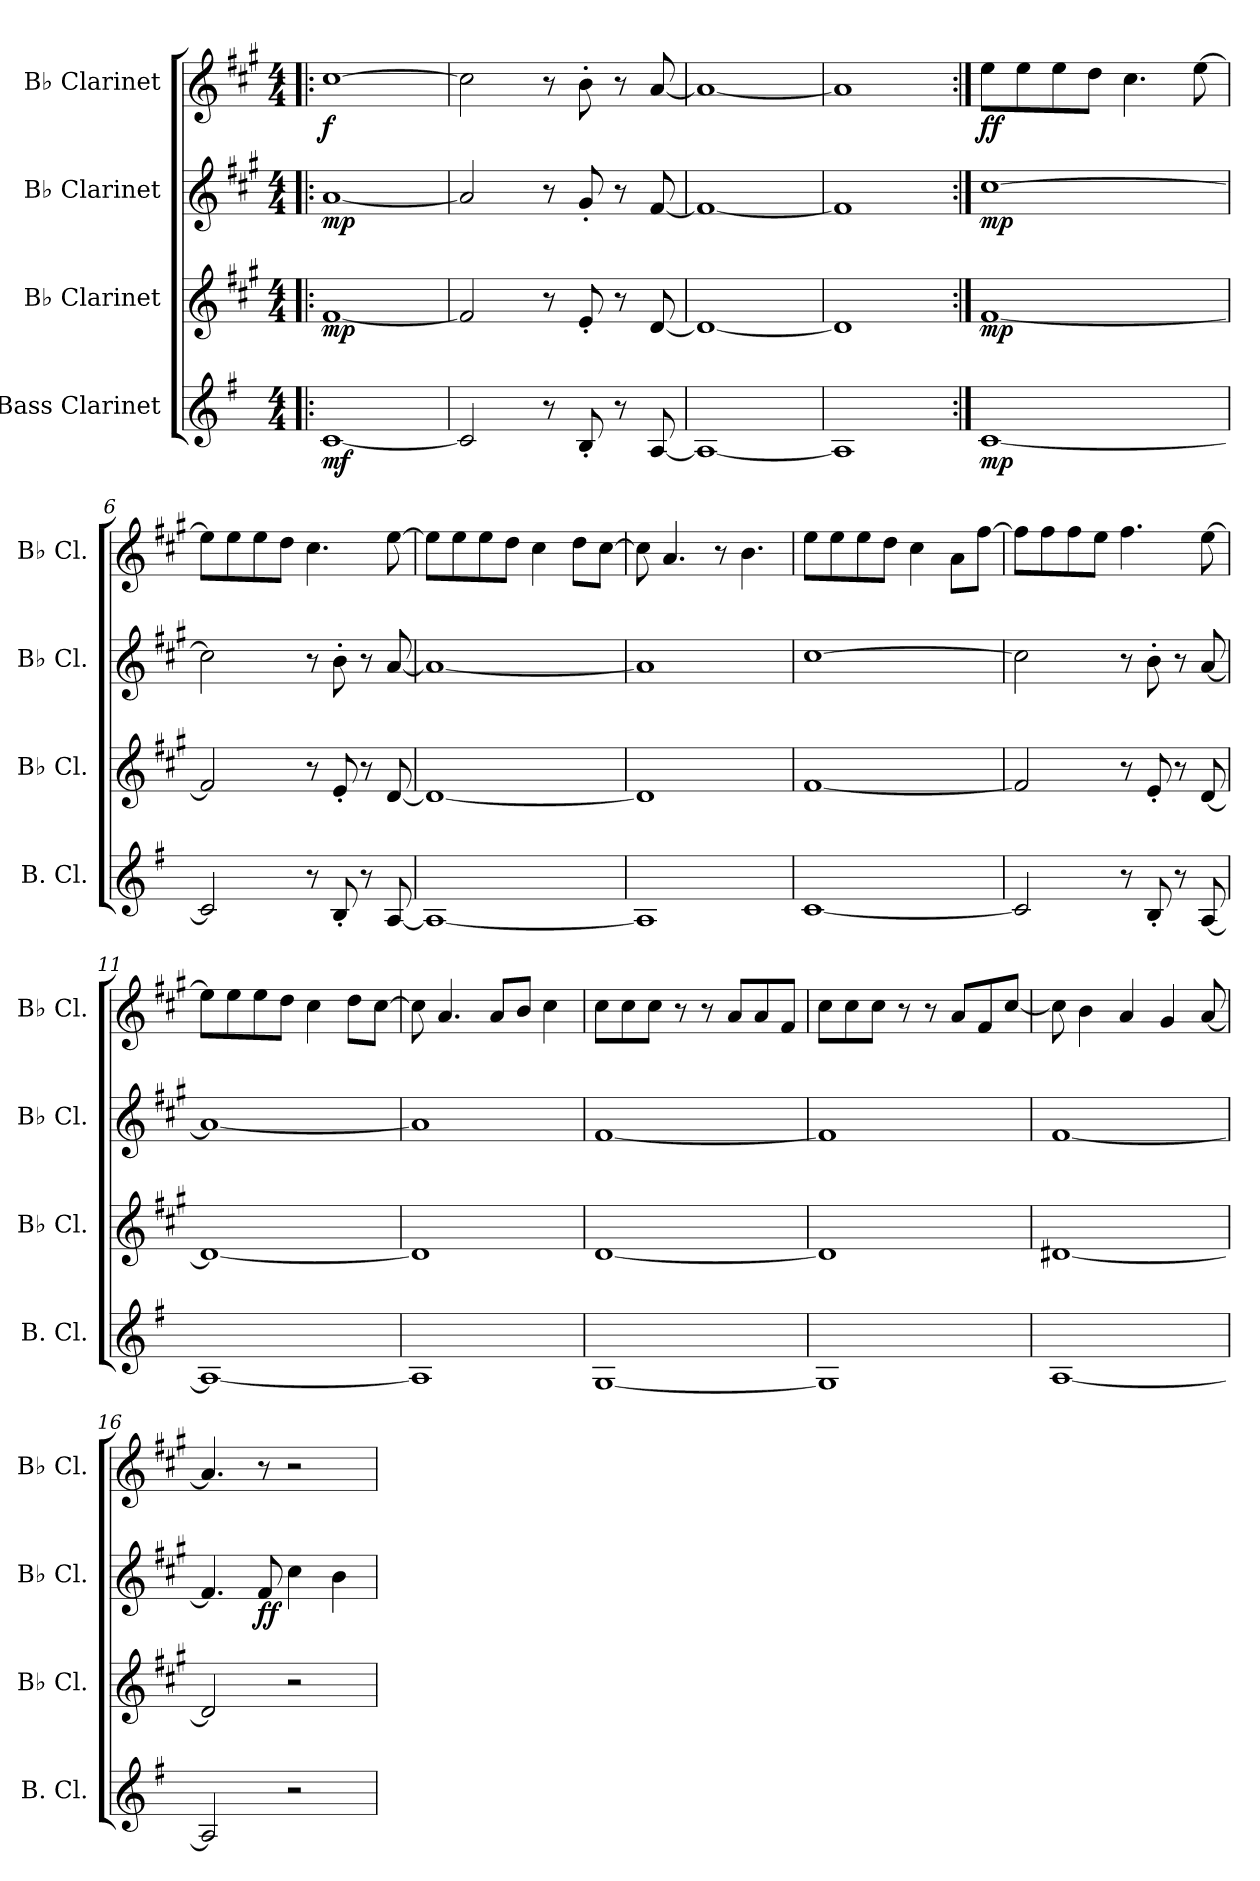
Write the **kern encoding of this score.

**kern	**dynam	**kern	**dynam	**kern	**dynam	**kern	**dynam
*part4	*part4	*part3	*part3	*part2	*part2	*part1	*part1
*staff4	*staff4	*staff3	*staff3	*staff2	*staff2	*staff1	*staff1
*I"Bass Clarinet	*	*I"B♭ Clarinet	*	*I"B♭ Clarinet	*	*I"B♭ Clarinet	*
*I'B. Cl.	*	*I'B♭ Cl.	*	*I'B♭ Cl.	*	*I'B♭ Cl.	*
*clefG2	*	*clefG2	*	*clefG2	*	*clefG2	*
*ITrd8c14	*	*ITrd1c2	*	*ITrd1c2	*	*ITrd1c2	*
*k[f#]	*	*k[f#]	*	*k[f#]	*	*k[f#]	*
*M4/4	*	*M4/4	*	*M4/4	*	*M4/4	*
*MM122	*	*MM122	*	*MM122	*	*MM122	*
=1!|:	=1!|:	=1!|:	=1!|:	=1!|:	=1!|:	=1!|:	=1!|:
!	!LO:DY:b	!	!LO:DY:b	!	!LO:DY:b	!	!LO:DY:b
[1C	mf	[1e	mp	[1g	mp	[1b	f
=2	=2	=2	=2	=2	=2	=2	=2
2C/]	.	2e/]	.	2g/]	.	2b\]	.
8r	.	8r	.	8r	.	8r	.
8BB'/	.	8d'/	.	8f#'/	.	8a'\	.
8r	.	8r	.	8r	.	8r	.
[8AA/	.	[8c/	.	[8e/	.	[8g/	.
=3	=3	=3	=3	=3	=3	=3	=3
1AA_	.	1c_	.	1e_	.	1g_	.
=4	=4	=4	=4	=4	=4	=4	=4
1AA]	.	1c]	.	1e]	.	1g]	.
=5:|!	=5:|!	=5:|!	=5:|!	=5:|!	=5:|!	=5:|!	=5:|!
!	!LO:DY:b	!	!LO:DY:b	!	!LO:DY:b	!	!LO:DY:b
[1C	mp	[1e	mp	[1b	mp	8dd\L	ff
.	.	.	.	.	.	8dd\	.
.	.	.	.	.	.	8dd\	.
.	.	.	.	.	.	8cc\J	.
.	.	.	.	.	.	4.b\	.
.	.	.	.	.	.	[8dd\	.
=6	=6	=6	=6	=6	=6	=6	=6
2C/]	.	2e/]	.	2b\]	.	8dd\L]	.
.	.	.	.	.	.	8dd\	.
.	.	.	.	.	.	8dd\	.
.	.	.	.	.	.	8cc\J	.
8r	.	8r	.	8r	.	4.b\	.
8BB'/	.	8d'/	.	8a'\	.	.	.
8r	.	8r	.	8r	.	.	.
[8AA/	.	[8c/	.	[8g/	.	[8dd\	.
=7	=7	=7	=7	=7	=7	=7	=7
1AA_	.	1c_	.	1g_	.	8dd\L]	.
.	.	.	.	.	.	8dd\	.
.	.	.	.	.	.	8dd\	.
.	.	.	.	.	.	8cc\J	.
.	.	.	.	.	.	4b\	.
.	.	.	.	.	.	8cc\L	.
.	.	.	.	.	.	[8b\J	.
!!LO:LB:g=z
=8	=8	=8	=8	=8	=8	=8	=8
1AA]	.	1c]	.	1g]	.	8b\]	.
.	.	.	.	.	.	4.g/	.
.	.	.	.	.	.	8r	.
.	.	.	.	.	.	4.a\	.
=9	=9	=9	=9	=9	=9	=9	=9
[1C	.	[1e	.	[1b	.	8dd\L	.
.	.	.	.	.	.	8dd\	.
.	.	.	.	.	.	8dd\	.
.	.	.	.	.	.	8cc\J	.
.	.	.	.	.	.	4b\	.
.	.	.	.	.	.	8g\L	.
.	.	.	.	.	.	[8ee\J	.
=10	=10	=10	=10	=10	=10	=10	=10
2C/]	.	2e/]	.	2b\]	.	8ee\L]	.
.	.	.	.	.	.	8ee\	.
.	.	.	.	.	.	8ee\	.
.	.	.	.	.	.	8dd\J	.
8r	.	8r	.	8r	.	4.ee\	.
8BB'/	.	8d'/	.	8a'\	.	.	.
8r	.	8r	.	8r	.	.	.
[8AA/	.	[8c/	.	[8g/	.	[8dd\	.
=11	=11	=11	=11	=11	=11	=11	=11
1AA_	.	1c_	.	1g_	.	8dd\L]	.
.	.	.	.	.	.	8dd\	.
.	.	.	.	.	.	8dd\	.
.	.	.	.	.	.	8cc\J	.
.	.	.	.	.	.	4b\	.
.	.	.	.	.	.	8cc\L	.
.	.	.	.	.	.	[8b\J	.
=12	=12	=12	=12	=12	=12	=12	=12
1AA]	.	1c]	.	1g]	.	8b\]	.
.	.	.	.	.	.	4.g/	.
.	.	.	.	.	.	8g/L	.
.	.	.	.	.	.	8a/J	.
.	.	.	.	.	.	4b\	.
=13	=13	=13	=13	=13	=13	=13	=13
[1GG	.	[1c	.	[1e	.	8b\L	.
.	.	.	.	.	.	8b\	.
.	.	.	.	.	.	8b\J	.
.	.	.	.	.	.	8r	.
.	.	.	.	.	.	8r	.
.	.	.	.	.	.	8g/L	.
.	.	.	.	.	.	8g/	.
.	.	.	.	.	.	8e/J	.
!!LO:PB:g=z
=14	=14	=14	=14	=14	=14	=14	=14
1GG]	.	1c]	.	1e]	.	8b\L	.
.	.	.	.	.	.	8b\	.
.	.	.	.	.	.	8b\J	.
.	.	.	.	.	.	8r	.
.	.	.	.	.	.	8r	.
.	.	.	.	.	.	8g/L	.
.	.	.	.	.	.	8e/	.
.	.	.	.	.	.	[8b/J	.
=15	=15	=15	=15	=15	=15	=15	=15
[1AA	.	[1c#X	.	[1e	.	8b\]	.
.	.	.	.	.	.	4a\	.
.	.	.	.	.	.	4g/	.
.	.	.	.	.	.	4f#/	.
.	.	.	.	.	.	[8g/	.
=16	=16	=16	=16	=16	=16	=16	=16
2AA/]	.	2c#/]	.	4.e/]	.	4.g/]	.
!	!	!	!	!	!LO:DY:b	!	!
.	.	.	.	8e/	ff	8r	.
2r	.	2r	.	4b\	.	2r	.
.	.	.	.	4a\	.	.	.
=	=	=	=	=	=	=	=
*-	*-	*-	*-	*-	*-	*-	*-
